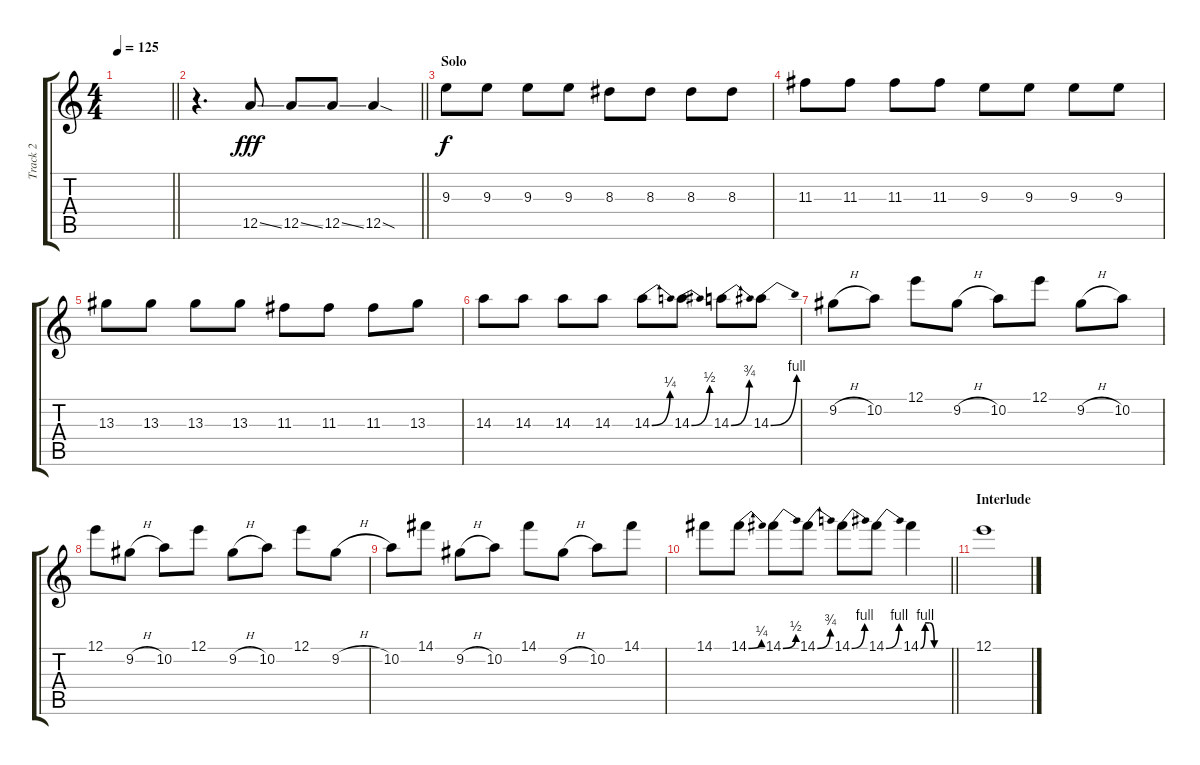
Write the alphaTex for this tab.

\track ("Track 2" "Track 2") {instrument overdrivenguitar}
\staff {score tabs}
\tuning (E4 B3 G3 D3 A2 E2) {hide}
\ts (4 4)
\tempo 125
\clef g2
\barLineRight lightlight
\ks c
|
\barLineRight lightlight
r.4{d} 12.5{ss}.8{dy fff volume 13} 12.5{ss}.8 12.5{ss}.8 12.5{sod}.4 |
\section ("" "Solo")
9.3.8{dy f} 9.3.8 9.3.8 9.3.8 8.3.8 8.3.8 8.3.8 8.3.8 |
11.3.8 11.3.8 11.3.8 11.3.8 9.3.8 9.3.8 9.3.8 9.3.8 |
13.3.8 13.3.8 13.3.8 13.3.8 11.3.8 11.3.8 11.3.8 13.3.8 |
14.3.8 14.3.8 14.3.8 14.3.8 14.3{be (bend 0 0 60 1)}.8 14.3{be (bend 0 0 60 2)}.8 14.3{be (bend 0 0 60 3)}.8 14.3{be (bend 0 0 60 4)}.8 |
9.2{h}.8 10.2.8 12.1.8 9.2{h}.8 10.2.8 12.1.8 9.2{h}.8 10.2.8 |
12.1.8 9.2{h}.8 10.2.8 12.1.8 9.2{h}.8 10.2.8 12.1.8 9.2{h}.8 |
10.2.8 14.1.8 9.2{h}.8 10.2.8 14.1.8 9.2{h}.8 10.2.8 14.1.8 |
\barLineRight lightlight
14.1.8 14.1{be (bend 0 0 60 1)}.8 14.1{be (bend 0 0 60 2)}.8 14.1{be (bend 0 0 60 3)}.8 14.1{be (bend 0 0 60 4)}.8 14.1{be (bend 0 0 60 4)}.8 14.1{be (custom 0 0 10 4 20 4 30 0 60 0)}.4 |
\section ("" "Interlude")
12.1.1{volume 0}
